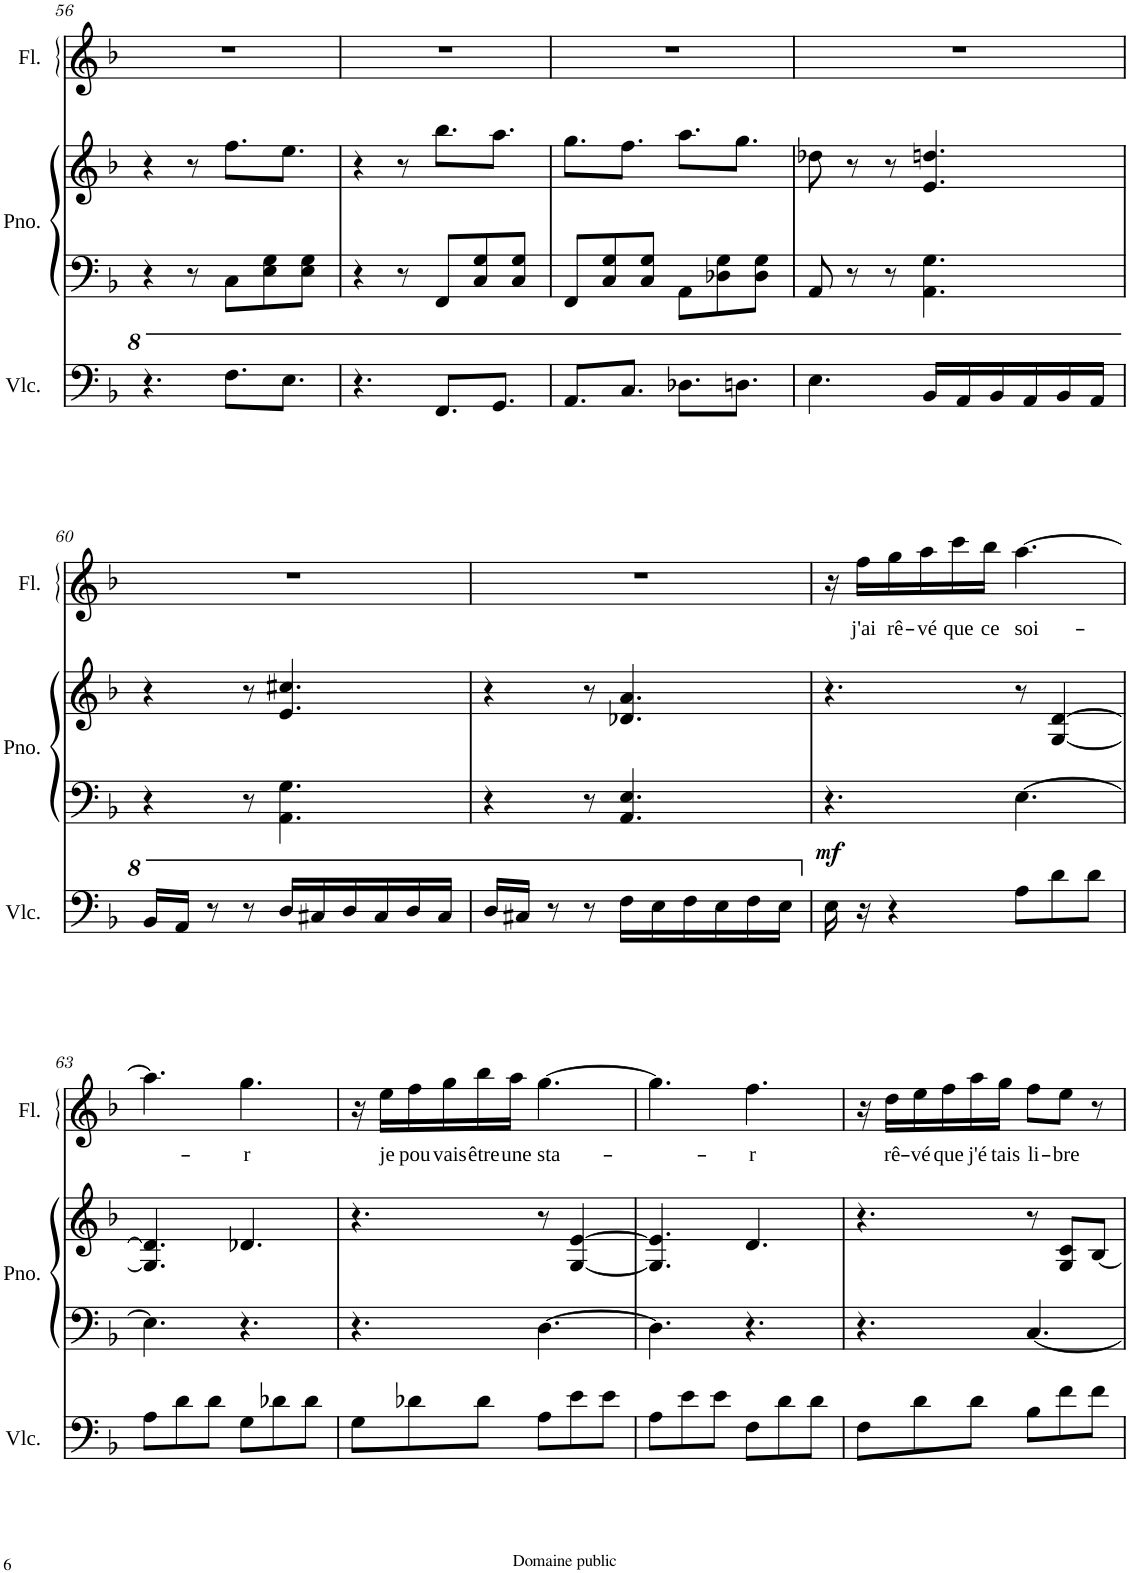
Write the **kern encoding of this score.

**kern	**dynam	**kern	**kern	**kern	**text
*part3	*part3	*part2	*part2	*part1	*part1
*staff4	*staff4	*staff3	*staff2	*staff1	*staff1
*I"Violoncello	*	*I"Piano	*	*I"Flute	*
*I'Vlc.	*	*I'Pno.	*	*I'Fl.	*
!!LO:PB:g=z
*clefF4	*	*clefF4	*clefG2	*clefG2	*
*k[b-]	*	*k[b-]	*k[b-]	*k[b-]	*
*M6/8	*	*M6/8	*M6/8	*M6/8	*
=56	=56	=56	=56	=56	=56
4.r	.	4r	4r	2.r	.
.	.	8r	8r	.	.
8.f\L	.	8C\L	8.ff\L	.	.
.	.	8E\ 8G\	.	.	.
8.e\J	.	.	8.ee\J	.	.
.	.	8E\ 8G\J	.	.	.
=57	=57	=57	=57	=57	=57
4.r	.	4r	4r	2.r	.
.	.	8r	8r	.	.
8.F/L	.	8FF/L	8.bb-\L	.	.
.	.	8C/ 8G/	.	.	.
8.G/J	.	.	8.aa\J	.	.
.	.	8C/ 8G/J	.	.	.
=58	=58	=58	=58	=58	=58
8.A/L	.	8FF/L	8.gg\L	2.r	.
.	.	8C/ 8G/	.	.	.
8.c/J	.	.	8.ff\J	.	.
.	.	8C/ 8G/J	.	.	.
8.d-X\L	.	8AA\L	8.aa\L	.	.
.	.	8D-X\ 8G\	.	.	.
8.dn\J	.	.	8.gg\J	.	.
.	.	8D-\ 8G\J	.	.	.
=59	=59	=59	=59	=59	=59
4.e\	.	8AA/	8dd-X\	2.r	.
.	.	8r	8r	.	.
.	.	8r	8r	.	.
16B-/LL	.	4.AA\ 4.G\	4.e/ 4.ddn/	.	.
16A/	.	.	.	.	.
16B-/	.	.	.	.	.
16A/	.	.	.	.	.
16B-/	.	.	.	.	.
16A/JJ	.	.	.	.	.
!!LO:LB:g=z
=60	=60	=60	=60	=60	=60
16B-/LL	.	4r	4r	2.r	.
16A/JJ	.	.	.	.	.
8r	.	.	.	.	.
8r	.	8r	8r	.	.
16d/LL	.	4.AA\ 4.G\	4.e/ 4.cc#X/	.	.
16c#X/	.	.	.	.	.
16d/	.	.	.	.	.
16c#/	.	.	.	.	.
16d/	.	.	.	.	.
16c#/JJ	.	.	.	.	.
=61	=61	=61	=61	=61	=61
16d/LL	.	4r	4r	2.r	.
16c#X/JJ	.	.	.	.	.
8r	.	.	.	.	.
8r	.	8r	8r	.	.
16f\LL	.	4.AA/ 4.E/	4.d-X/ 4.a/	.	.
16e\	.	.	.	.	.
16f\	.	.	.	.	.
16e\	.	.	.	.	.
16f\	.	.	.	.	.
16e\JJ	.	.	.	.	.
=62	=62	=62	=62	=62	=62
!	!LO:DY:a	!	!	!	!
16E\	mf	4.r	4.r	16r	.
!	!	!	!	!	!LO:LY:b
16r	.	.	.	16ff\LL	j'ai
!	!	!	!	!	!LO:LY:b
4r	.	.	.	16gg\	rê-
!	!	!	!	!	!LO:LY:b
.	.	.	.	16aa\	-vé
!	!	!	!	!	!LO:LY:b
.	.	.	.	16ccc\	que
!	!	!	!	!	!LO:LY:b
.	.	.	.	16bb-\JJ	ce
!	!	!	!	!	!LO:LY:b
8A\L	.	[4.E\	8r	[4.aa\	soi-
8d\	.	.	[4G/ [4d/	.	.
8d\J	.	.	.	.	.
!!LO:LB:g=z
=63	=63	=63	=63	=63	=63
8A\L	.	4.E\]	4.G/] 4.d/]	4.aa\]	.
8d\	.	.	.	.	.
8d\J	.	.	.	.	.
!	!	!	!	!	!LO:LY:b
8G\L	.	4.r	4.d-X/	4.gg\	-r
8d-X\	.	.	.	.	.
8d-\J	.	.	.	.	.
=64	=64	=64	=64	=64	=64
8G\L	.	4.r	4.r	16r	.
!	!	!	!	!	!LO:LY:b
.	.	.	.	16ee\LL	je
!	!	!	!	!	!LO:LY:b
8d-X\	.	.	.	16ff\	pou-
!	!	!	!	!	!LO:LY:b
.	.	.	.	16gg\	-vais
!	!	!	!	!	!LO:LY:b
8d-\J	.	.	.	16bb-\	être
!	!	!	!	!	!LO:LY:b
.	.	.	.	16aa\JJ	une
!	!	!	!	!	!LO:LY:b
8A\L	.	[4.D\	8r	[4.gg\	sta-
8e\	.	.	[4G/ [4e/	.	.
8e\J	.	.	.	.	.
=65	=65	=65	=65	=65	=65
8A\L	.	4.D\]	4.G/] 4.e/]	4.gg\]	.
8e\	.	.	.	.	.
8e\J	.	.	.	.	.
!	!	!	!	!	!LO:LY:b
8F\L	.	4.r	4.d/	4.ff\	-r
8d\	.	.	.	.	.
8d\J	.	.	.	.	.
=66	=66	=66	=66	=66	=66
8F\L	.	4.r	4.r	16r	.
!	!	!	!	!	!LO:LY:b
.	.	.	.	16dd\LL	rê-
!	!	!	!	!	!LO:LY:b
8d\	.	.	.	16ee\	-vé
!	!	!	!	!	!LO:LY:b
.	.	.	.	16ff\	que
!	!	!	!	!	!LO:LY:b
8d\J	.	.	.	16aa\	j'é-
!	!	!	!	!	!LO:LY:b
.	.	.	.	16gg\JJ	-tais
!	!	!	!	!	!LO:LY:b
8B-\L	.	[4.C/	8r	8ff\L	li-
!	!	!	!	!	!LO:LY:b
8f\	.	.	8G/ 8c/L	8ee\J	-bre
8f\J	.	.	[8B-/J	8r	.
=	=	=	=	=	=
*-	*-	*-	*-	*-	*-
